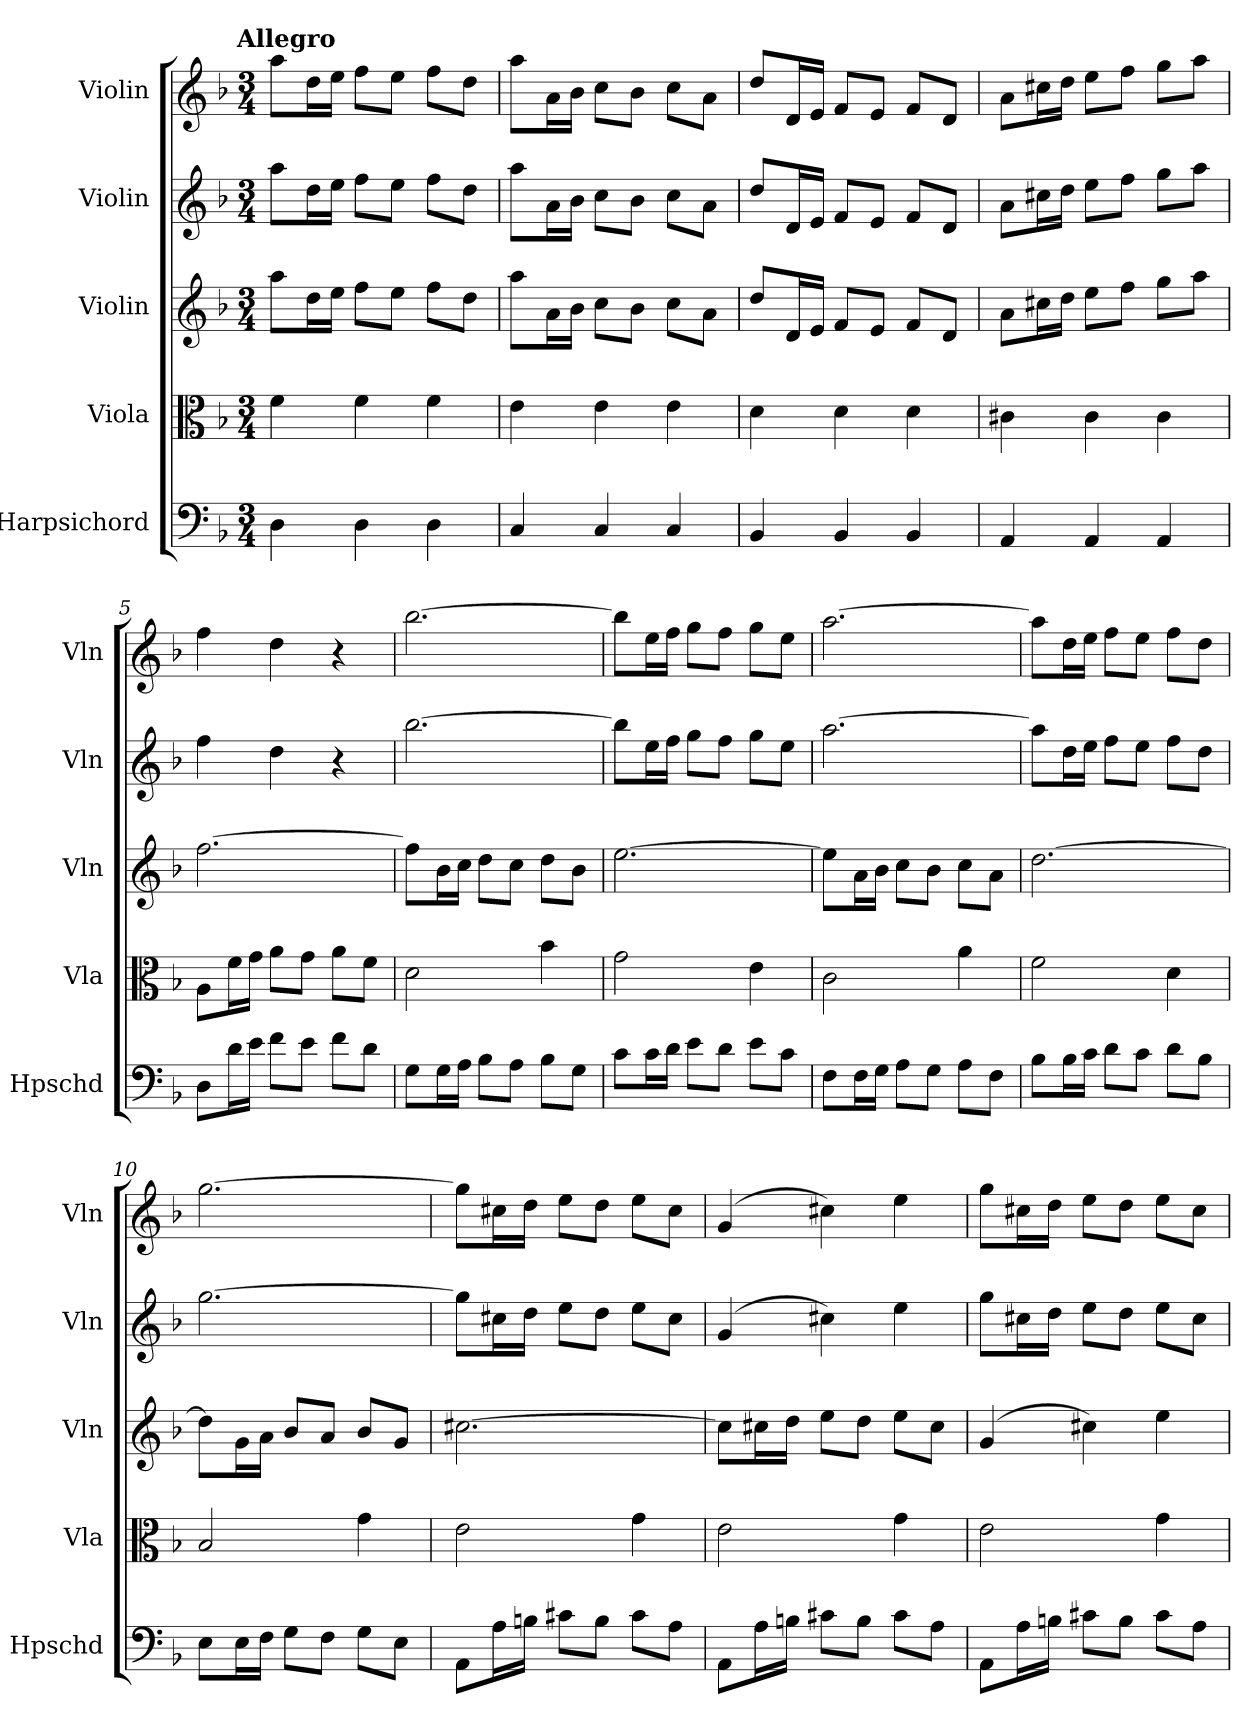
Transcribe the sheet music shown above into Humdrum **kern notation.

**kern	**kern	**kern	**kern	**kern
*part5	*part4	*part3	*part2	*part1
*staff5	*staff4	*staff3	*staff2	*staff1
*I"Harpsichord	*I"Viola	*I"Violin	*I"Violin	*I"Violin
*I'Hpschd	*I'Vla	*I'Vln	*I'Vln	*I'Vln
*clefF4	*clefC3	*clefG2	*clefG2	*clefG2
*k[b-]	*k[b-]	*k[b-]	*k[b-]	*k[b-]
*d:	*d:	*d:	*d:	*d:
!!LO:TX:omd:t=Allegro
*M3/4	*M3/4	*M3/4	*M3/4	*M3/4
*MM132	*MM132	*MM132	*MM132	*MM132
=1	=1	=1	=1	=1
4D\	4f\	8aa\L	8aa\L	8aa\L
.	.	16dd\L	16dd\L	16dd\L
.	.	16ee\JJ	16ee\JJ	16ee\JJ
4D\	4f\	8ff\L	8ff\L	8ff\L
.	.	8ee\J	8ee\J	8ee\J
4D\	4f\	8ff\L	8ff\L	8ff\L
.	.	8dd\J	8dd\J	8dd\J
=2	=2	=2	=2	=2
4C/	4e\	8aa\L	8aa\L	8aa\L
.	.	16a\L	16a\L	16a\L
.	.	16b-\JJ	16b-\JJ	16b-\JJ
4C/	4e\	8cc\L	8cc\L	8cc\L
.	.	8b-\J	8b-\J	8b-\J
4C/	4e\	8cc\L	8cc\L	8cc\L
.	.	8a\J	8a\J	8a\J
=3	=3	=3	=3	=3
4BB-/	4d\	8dd/L	8dd/L	8dd/L
.	.	16d/L	16d/L	16d/L
.	.	16e/JJ	16e/JJ	16e/JJ
4BB-/	4d\	8f/L	8f/L	8f/L
.	.	8e/J	8e/J	8e/J
4BB-/	4d\	8f/L	8f/L	8f/L
.	.	8d/J	8d/J	8d/J
=4	=4	=4	=4	=4
4AA/	4c#X\	8a\L	8a\L	8a\L
.	.	16cc#X\L	16cc#X\L	16cc#X\L
.	.	16dd\JJ	16dd\JJ	16dd\JJ
4AA/	4c#\	8ee\L	8ee\L	8ee\L
.	.	8ff\J	8ff\J	8ff\J
4AA/	4c#\	8gg\L	8gg\L	8gg\L
.	.	8aa\J	8aa\J	8aa\J
=5	=5	=5	=5	=5
8D\L	8A\L	[2.ff\	4ff\	4ff\
16d\L	16f\L	.	.	.
16e\JJ	16g\JJ	.	.	.
8f\L	8a\L	.	4dd\	4dd\
8e\J	8g\J	.	.	.
8f\L	8a\L	.	4r	4r
8d\J	8f\J	.	.	.
=6	=6	=6	=6	=6
8G\L	2d\	8ff\L]	[2.bb-\	[2.bb-\
16G\L	.	16b-\L	.	.
16A\JJ	.	16cc\JJ	.	.
8B-\L	.	8dd\L	.	.
8A\J	.	8cc\J	.	.
8B-\L	4b-\	8dd\L	.	.
8G\J	.	8b-\J	.	.
=7	=7	=7	=7	=7
8c\L	2g\	[2.ee\	8bb-\L]	8bb-\L]
16c\L	.	.	16ee\L	16ee\L
16d\JJ	.	.	16ff\JJ	16ff\JJ
8e\L	.	.	8gg\L	8gg\L
8d\J	.	.	8ff\J	8ff\J
8e\L	4e\	.	8gg\L	8gg\L
8c\J	.	.	8ee\J	8ee\J
=8	=8	=8	=8	=8
8F\L	2c\	8ee\L]	[2.aa\	[2.aa\
16F\L	.	16a\L	.	.
16G\JJ	.	16b-\JJ	.	.
8A\L	.	8cc\L	.	.
8G\J	.	8b-\J	.	.
8A\L	4a\	8cc\L	.	.
8F\J	.	8a\J	.	.
=9	=9	=9	=9	=9
8B-\L	2f\	[2.dd\	8aa\L]	8aa\L]
16B-\L	.	.	16dd\L	16dd\L
16c\JJ	.	.	16ee\JJ	16ee\JJ
8d\L	.	.	8ff\L	8ff\L
8c\J	.	.	8ee\J	8ee\J
8d\L	4d\	.	8ff\L	8ff\L
8B-\J	.	.	8dd\J	8dd\J
=10	=10	=10	=10	=10
8E\L	2B-/	8dd\L]	[2.gg\	[2.gg\
16E\L	.	16g\L	.	.
16F\JJ	.	16a\JJ	.	.
8G\L	.	8b-/L	.	.
8F\J	.	8a/J	.	.
8G\L	4g\	8b-/L	.	.
8E\J	.	8g/J	.	.
=11	=11	=11	=11	=11
8AA\L	2e\	[2.cc#X\	8gg\L]	8gg\L]
16A\L	.	.	16cc#X\L	16cc#X\L
16Bn\JJ	.	.	16dd\JJ	16dd\JJ
8c#X\L	.	.	8ee\L	8ee\L
8B\J	.	.	8dd\J	8dd\J
8c#\L	4g\	.	8ee\L	8ee\L
8A\J	.	.	8cc#\J	8cc#\J
=12	=12	=12	=12	=12
8AA\L	2e\	8cc#\L]	(4g/	(4g/
16A\L	.	16cc#X\L	.	.
16Bn\JJ	.	16dd\JJ	.	.
8c#X\L	.	8ee\L	4cc#X\)	4cc#X\)
8B\J	.	8dd\J	.	.
8c#\L	4g\	8ee\L	4ee\	4ee\
8A\J	.	8cc#\J	.	.
=13	=13	=13	=13	=13
8AA\L	2e\	(4g/	8gg\L	8gg\L
16A\L	.	.	16cc#X\L	16cc#X\L
16Bn\JJ	.	.	16dd\JJ	16dd\JJ
8c#X\L	.	4cc#X\)	8ee\L	8ee\L
8B\J	.	.	8dd\J	8dd\J
8c#\L	4g\	4ee\	8ee\L	8ee\L
8A\J	.	.	8cc#\J	8cc#\J
=	=	=	=	=
*-	*-	*-	*-	*-
